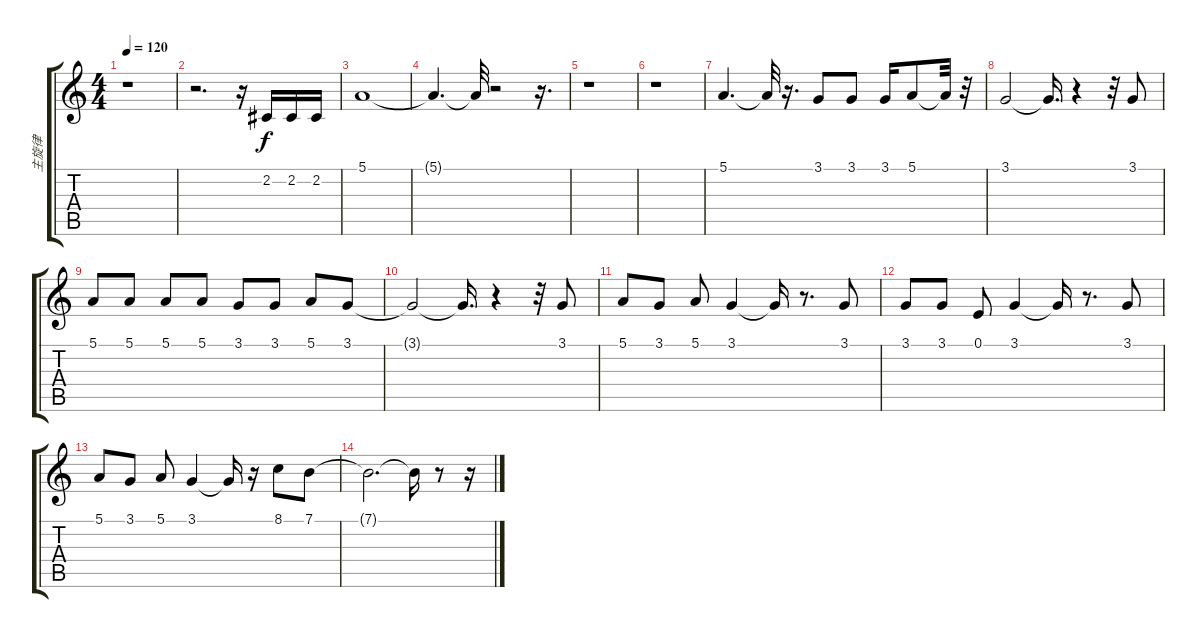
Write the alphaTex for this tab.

\track ("主旋律" "主旋律") {instrument tremolostrings}
\staff {score tabs}
\tuning (E4 B3 G3 D3 A2 E2) {hide}
\ts (4 4)
\tempo 120
\clef g2
\ks c
r.1{dy f} |
r.2{d} r.16 2.2.16 2.2.16 2.2.16 |
5.1.1 |
5.1{t}.4{d} 5.1{t}.32 r.2 r.16{d} |
r.1 |
r.1 |
5.1.4{d} 5.1{t}.32 r.16{d} 3.1.8 3.1.8 3.1.16 5.1.8 5.1{t}.32 r.32 |
3.1.2 3.1{t}.16{d} r.4 r.32 3.1.8 |
5.1.8 5.1.8 5.1.8 5.1.8 3.1.8 3.1.8 5.1.8 3.1.8 |
3.1{t}.2 3.1{t}.16{d} r.4 r.32 3.1.8 |
5.1.8 3.1.8 5.1.8 3.1.4 3.1{t}.16 r.8{d} 3.1.8 |
3.1.8 3.1.8 0.1.8 3.1.4 3.1{t}.16 r.8{d} 3.1.8 |
5.1.8 3.1.8 5.1.8 3.1.4 3.1{t}.16 r.16 8.1.8 7.1.8 |
7.1{t}.2{d} 7.1{t}.16 r.8 r.16
